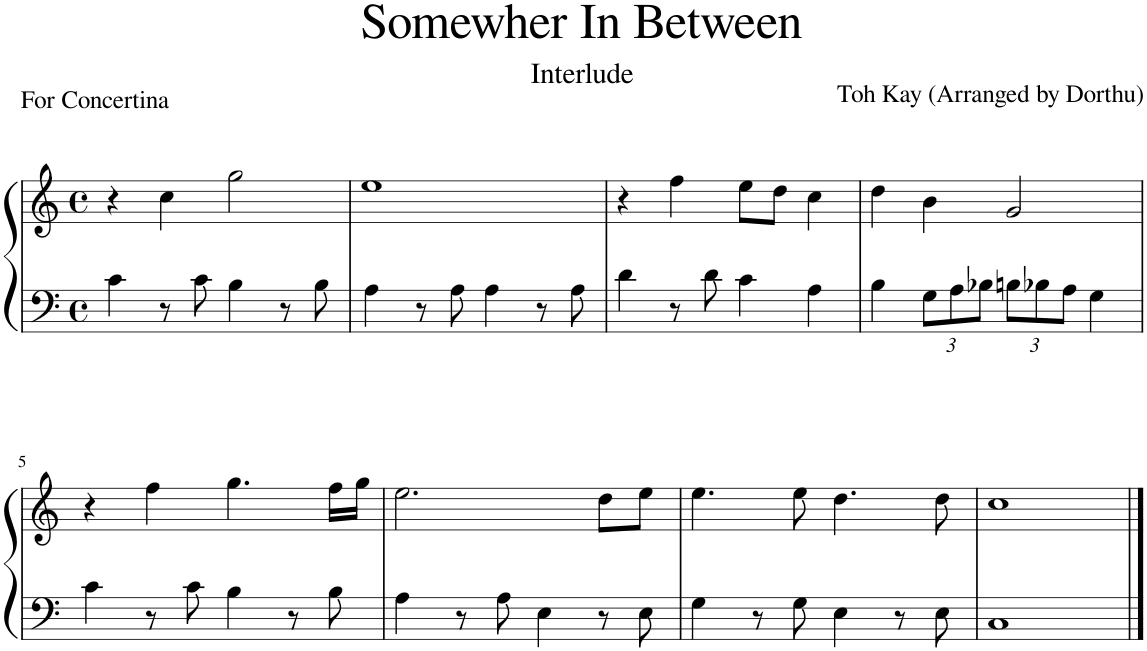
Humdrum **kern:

**kern	**kern
*part1	*part1
*staff2	*staff1
*I"Piano	*
*I'Pno.	*
*clefF4	*clefG2
*k[]	*k[]
*M4/4	*M4/4
*met(c)	*met(c)
=1	=1
4c\	4r
8r	4cc\
8c\	.
4B\	2gg\
8r	.
8B\	.
=2	=2
4A\	1ee
8r	.
8A\	.
4A\	.
8r	.
8A\	.
=3	=3
4d\	4r
8r	4ff\
8d\	.
4c\	8ee\L
.	8dd\J
4A\	4cc\
=4	=4
4B\	4dd\
*Xbrackettup	*
12G\L	4b\
12A\	.
12B-X\J	.
12Bn\L	2g/
12B-X\	.
12A\J	.
4G\	.
!!LO:LB:g=z
=5	=5
4c\	4r
8r	4ff\
8c\	.
4B\	4.gg\
8r	.
8B\	16ff\LL
.	16gg\JJ
=6	=6
4A\	2.ee\
8r	.
8A\	.
4E\	.
8r	8dd\L
8E\	8ee\J
=7	=7
4G\	4.ee\
8r	.
8G\	8ee\
4E\	4.dd\
8r	.
8E\	8dd\
=8	=8
1C	1cc
==	==
*-	*-
